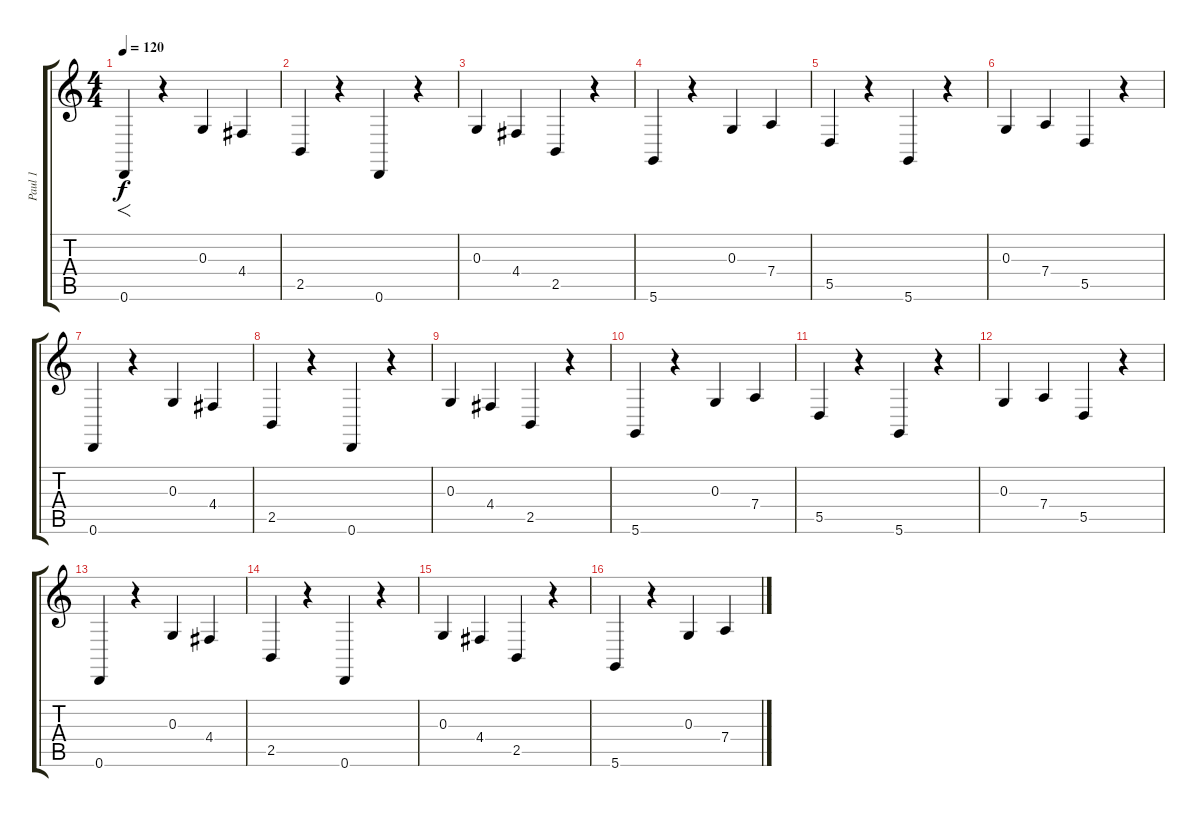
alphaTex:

\track ("Paul 1" "Paul 1") {instrument fx7echoes}
\staff {score tabs}
\tuning (E4 B3 G3 D3 A2 D2) {hide}
\ts (4 4)
\tempo 120
\clef g2
\ks c
0.6.4{f dy f instrument fx7echoes} r.4 0.3.4 4.4.4 |
2.5.4 r.4 0.6.4 r.4 |
0.3.4 4.4.4 2.5.4 r.4 |
5.6.4 r.4 0.3.4 7.4.4 |
5.5.4 r.4 5.6.4 r.4 |
0.3.4 7.4.4 5.5.4 r.4 |
0.6.4 r.4 0.3.4 4.4.4 |
2.5.4 r.4 0.6.4 r.4 |
0.3.4 4.4.4 2.5.4 r.4 |
5.6.4 r.4 0.3.4 7.4.4 |
5.5.4 r.4 5.6.4 r.4 |
0.3.4 7.4.4 5.5.4 r.4 |
0.6.4 r.4 0.3.4 4.4.4 |
2.5.4 r.4 0.6.4 r.4 |
0.3.4 4.4.4 2.5.4 r.4 |
5.6.4 r.4 0.3.4 7.4.4
